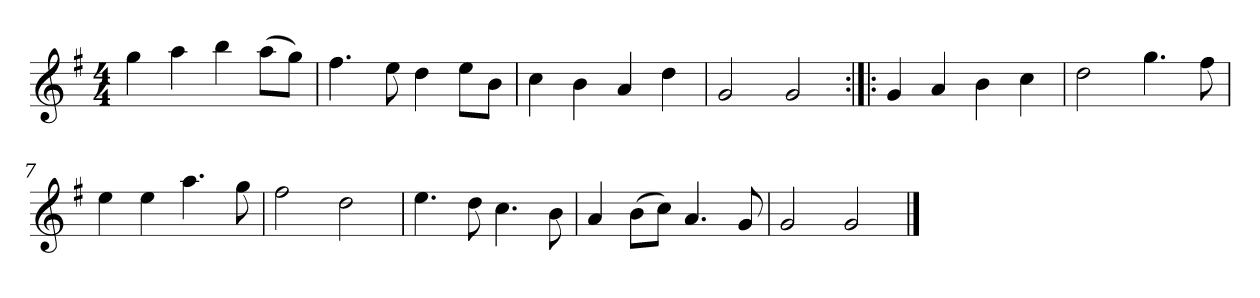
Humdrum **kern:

**kern
*part1
*staff1
*clefG2
*k[f#]
*G:
*M4/4
*MM120
=1
4gg
4aa
4bb
(8aa\L
8gg\J)
=2
4.ff#
8ee
4dd
8ee\L
8b\J
=3
4cc
4b
4a
4dd
=4
2g
2g
=5:|!|:
4g
4a
4b
4cc
=6
2dd
4.gg
8ff#
=7
4ee
4ee
4.aa
8gg
=8
2ff#
2dd
=9
4.ee
8dd
4.cc
8b
=10
4a
(8b\L
8cc\J)
4.a
8g
=11
2g
2g
==
*-
